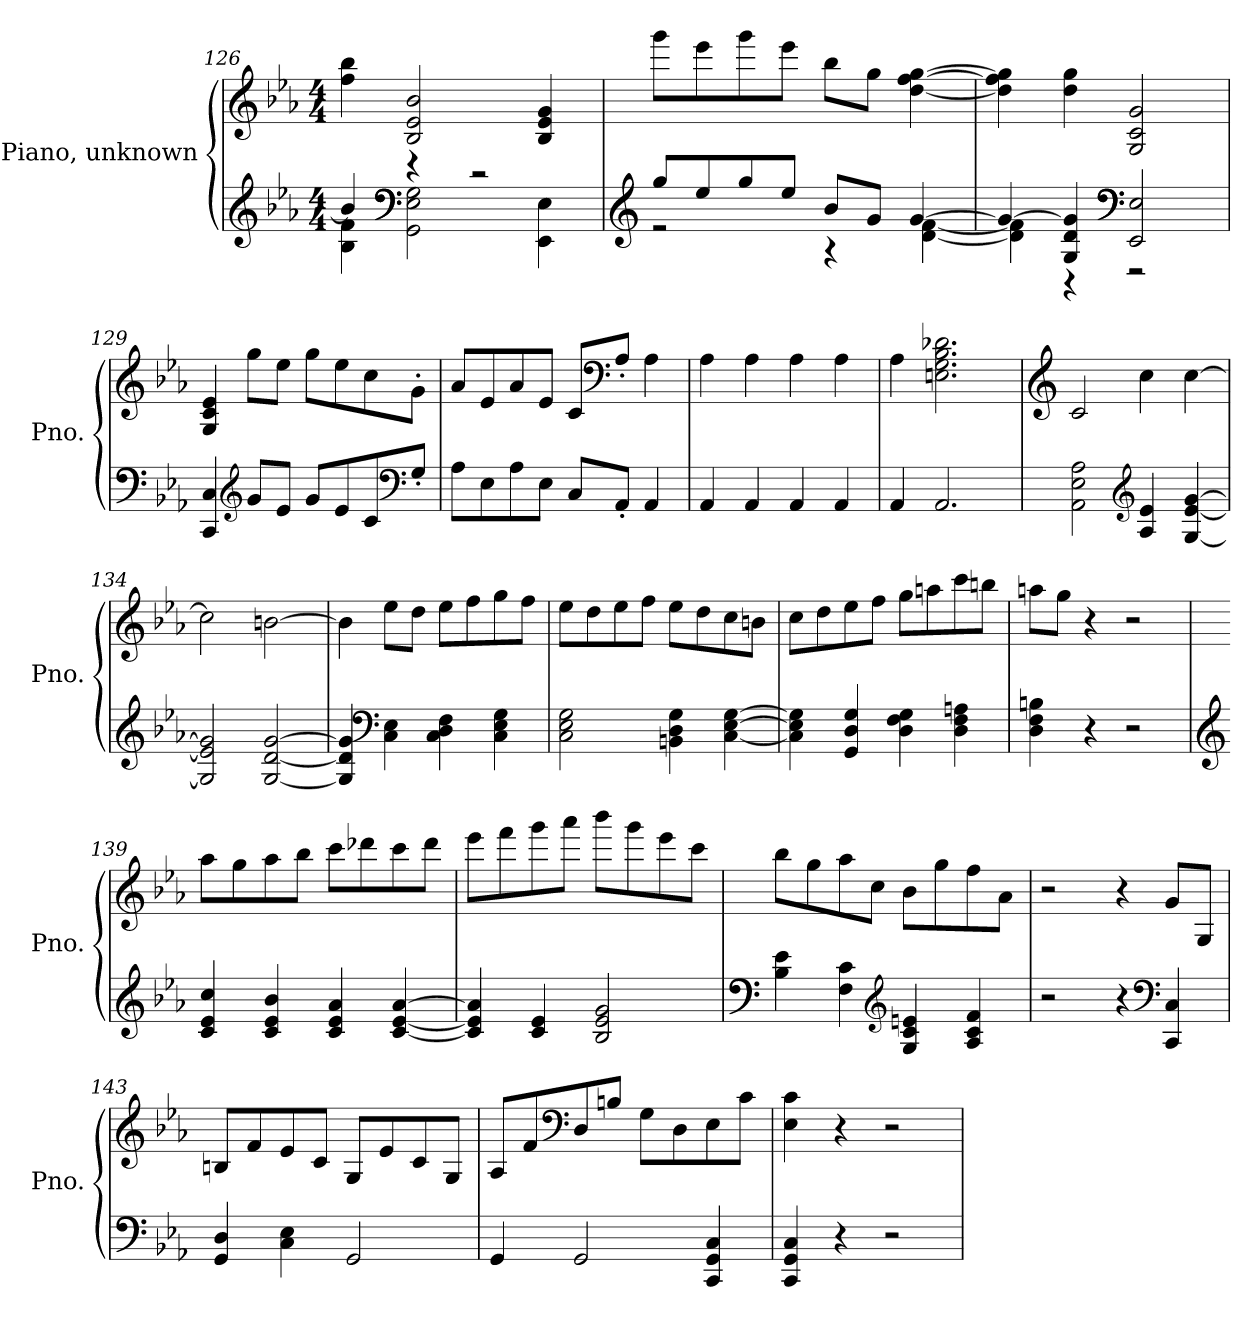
**kern	**kern
*part1	*part1
*staff2	*staff1
*I"Piano, unknown	*
*I'Pno.	*
*clefG2	*clefG2
*k[b-e-a-]	*k[b-e-a-]
*M4/4	*M4/4
=126	=126
*^	*
4b-/]	4B-\ 4f\	4ff\ 4bb-\
*clefF4	*	*
4r	2GG\ 2E-\ 2G\	2B-/ 2e-/ 2b-/
2r	.	.
.	4EE-\ 4E-\	4B-/ 4e-/ 4g/
=127	=127	=127
*clefG2	*	*
8gg/L	2r	8ggg\L
8ee-/	.	8eee-\
8gg/	.	8ggg\
8ee-/J	.	8eee-\J
8b-/L	4r	8bb-\L
8g/J	.	8gg\J
[4g/	[4d\ [4f\	[4dd\ [4ff\ [4gg\
=128	=128	=128
4g/_	4d\] 4f\]	4dd\] 4ff\] 4gg\]
4G/ 4d/ 4g/]	4r	4dd\ 4gg\
*clefF4	*	*
2EE-/ 2E-/	2r	2G/ 2c/ 2g/
*v	*v	*
!!LO:LB:g=z
=129	=129
4CC/ 4C/	4G/ 4c/ 4e-/
*clefG2	*
8g/L	8gg\L
8e-/J	8ee-\J
8g/L	8gg\L
8e-/	8ee-\
8c/	8cc\
*clefF4	*
8G'/J	8g'\J
=130	=130
8A-\L	8a-/L
8E-\	8e-/
8A-\	8a-/
8E-\J	8e-/J
8C/L	8c/L
*	*clefF4
8AA-'/J	8A-'/J
4AA-/	4A-\
=131	=131
4AA-/	4A-\
4AA-/	4A-\
4AA-/	4A-\
4AA-/	4A-\
=132	=132
4AA-/	4A-\
2.AA-/	2.En\ 2.G\ 2.B-\ 2.d-X\
=133	=133
*	*clefG2
2AA-\ 2E-\ 2A-\	2c/
*clefG2	*
4A-/ 4e-/	4cc\
[4G/ [4e-/ [4g/	[4cc\
=134	=134
2G/] 2e-/] 2g/]	2cc\]
[2G/ [2d/ [2g/	[2bn\
!!LO:LB:g=z
=135	=135
4G/] 4d/] 4g/]	4b\]
*clefF4	*
4C\ 4E-\	8ee-\L
.	8dd\J
4C\ 4D\ 4F\	8ee-\L
.	8ff\
4C\ 4E-\ 4G\	8gg\
.	8ff\J
=136	=136
2C\ 2E-\ 2G\	8ee-\L
.	8dd\
.	8ee-\
.	8ff\J
4BBn\ 4D\ 4G\	8ee-\L
.	8dd\
[4C\ [4E-\ [4G\	8cc\
.	8bn\J
=137	=137
4C\] 4E-\] 4G\]	8cc\L
.	8dd\
4GG/ 4D/ 4G/	8ee-\
.	8ff\J
4D\ 4F\ 4G\	8gg\L
.	8aan\
4D\ 4F\ 4An\	8ccc\
.	8bbn\J
=138	=138
4D\ 4F\ 4Bn\	8aan\L
.	8gg\J
4r	4r
2r	2r
!!LO:LB:g=z
=139	=139
*clefG2	*
4c/ 4e-/ 4cc/	8aa-\L
.	8gg\
4c/ 4e-/ 4b-/	8aa-\
.	8bb-\J
4c/ 4e-/ 4a-/	8ccc\L
.	8ddd-X\
[4c/ [4e-/ [4a-/	8ccc\
.	8ddd-\J
=140	=140
4c/] 4e-/] 4a-/]	8eee-\L
.	8fff\
4c/ 4e-/	8ggg\
.	8aaa-\J
2B-/ 2e-/ 2g/	8bbb-\L
.	8ggg\
.	8eee-\
.	8ccc\J
=141	=141
*clefF4	*
4B-\ 4e-\	8bb-\L
.	8gg\
4F\ 4c\	8aa-\
.	8cc\J
*clefG2	*
4G/ 4c/ 4en/	8b-\L
.	8gg\
4A-/ 4c/ 4f/	8ff\
.	8a-\J
=142	=142
2r	2r
4r	4r
*clefF4	*
4CC/ 4C/	8g/L
.	8G/J
!!LO:PB:g=z
=143	=143
4GG/ 4D/	8Bn/L
.	8f/
4C\ 4E-\	8e-/
.	8c/J
2GG/	8G/L
.	8e-/
.	8c/
.	8G/J
=144	=144
4GG/	8A-/L
.	8f/
*	*clefF4
2GG/	8D/
.	8Bn/J
.	8G\L
.	8D\
4CC/ 4GG/ 4C/	8E-\
.	8c\J
=145	=145
4CC/ 4GG/ 4C/	4E-\ 4c\
4r	4r
2r	2r
=	=
*-	*-
